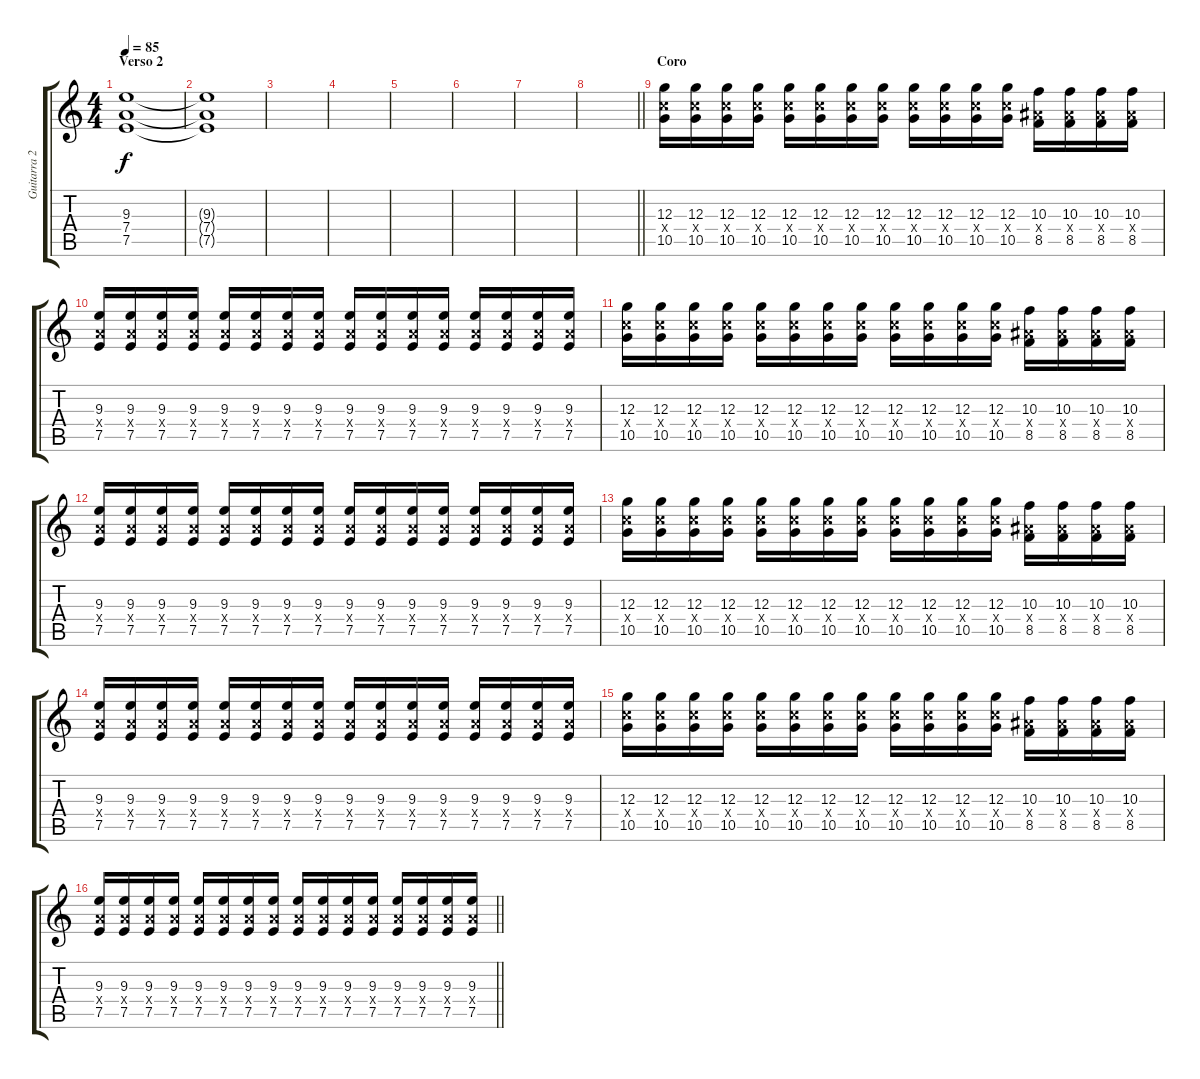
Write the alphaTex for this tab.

\track ("Guitarra 2" "Guitarra 2") {instrument distortionguitar}
\staff {score tabs}
\tuning (E4 B3 G3 D3 A2 E2) {hide}
\ts (4 4)
\section ("" "Verso 2")
\tempo 85
\clef g2
\ks c
(9.3{t} 7.4{t} 7.5{t}).1{dy f} |
(9.3{t} 7.4{t} 7.5{t}).1 |
|
|
|
|
|
\barLineRight lightlight
|
\section ("" "Coro")
(12.3 10.4{x} 10.5).16{volume 7 instrument distortionguitar} (12.3 10.4{x} 10.5).16 (12.3 10.4{x} 10.5).16 (12.3 10.4{x} 10.5).16 (12.3 10.4{x} 10.5).16 (12.3 10.4{x} 10.5).16 (12.3 10.4{x} 10.5).16 (12.3 10.4{x} 10.5).16 (12.3 10.4{x} 10.5).16 (12.3 10.4{x} 10.5).16 (12.3 10.4{x} 10.5).16 (12.3 10.4{x} 10.5).16 (10.3 8.4{x} 8.5).16 (10.3 8.4{x} 8.5).16 (10.3 8.4{x} 8.5).16 (10.3 8.4{x} 8.5).16 |
(9.3 7.4{x} 7.5).16 (9.3 7.4{x} 7.5).16 (9.3 7.4{x} 7.5).16 (9.3 7.4{x} 7.5).16 (9.3 7.4{x} 7.5).16 (9.3 7.4{x} 7.5).16 (9.3 7.4{x} 7.5).16 (9.3 7.4{x} 7.5).16 (9.3 7.4{x} 7.5).16 (9.3 7.4{x} 7.5).16 (9.3 7.4{x} 7.5).16 (9.3 7.4{x} 7.5).16 (9.3 7.4{x} 7.5).16 (9.3 7.4{x} 7.5).16 (9.3 7.4{x} 7.5).16 (9.3 7.4{x} 7.5).16 |
(12.3 10.4{x} 10.5).16 (12.3 10.4{x} 10.5).16 (12.3 10.4{x} 10.5).16 (12.3 10.4{x} 10.5).16 (12.3 10.4{x} 10.5).16 (12.3 10.4{x} 10.5).16 (12.3 10.4{x} 10.5).16 (12.3 10.4{x} 10.5).16 (12.3 10.4{x} 10.5).16 (12.3 10.4{x} 10.5).16 (12.3 10.4{x} 10.5).16 (12.3 10.4{x} 10.5).16 (10.3 8.4{x} 8.5).16 (10.3 8.4{x} 8.5).16 (10.3 8.4{x} 8.5).16 (10.3 8.4{x} 8.5).16 |
(9.3 7.4{x} 7.5).16 (9.3 7.4{x} 7.5).16 (9.3 7.4{x} 7.5).16 (9.3 7.4{x} 7.5).16 (9.3 7.4{x} 7.5).16 (9.3 7.4{x} 7.5).16 (9.3 7.4{x} 7.5).16 (9.3 7.4{x} 7.5).16 (9.3 7.4{x} 7.5).16 (9.3 7.4{x} 7.5).16 (9.3 7.4{x} 7.5).16 (9.3 7.4{x} 7.5).16 (9.3 7.4{x} 7.5).16 (9.3 7.4{x} 7.5).16 (9.3 7.4{x} 7.5).16 (9.3 7.4{x} 7.5).16 |
(12.3 10.4{x} 10.5).16{volume 7 instrument distortionguitar} (12.3 10.4{x} 10.5).16 (12.3 10.4{x} 10.5).16 (12.3 10.4{x} 10.5).16 (12.3 10.4{x} 10.5).16 (12.3 10.4{x} 10.5).16 (12.3 10.4{x} 10.5).16 (12.3 10.4{x} 10.5).16 (12.3 10.4{x} 10.5).16 (12.3 10.4{x} 10.5).16 (12.3 10.4{x} 10.5).16 (12.3 10.4{x} 10.5).16 (10.3 8.4{x} 8.5).16 (10.3 8.4{x} 8.5).16 (10.3 8.4{x} 8.5).16 (10.3 8.4{x} 8.5).16 |
(9.3 7.4{x} 7.5).16 (9.3 7.4{x} 7.5).16 (9.3 7.4{x} 7.5).16 (9.3 7.4{x} 7.5).16 (9.3 7.4{x} 7.5).16 (9.3 7.4{x} 7.5).16 (9.3 7.4{x} 7.5).16 (9.3 7.4{x} 7.5).16 (9.3 7.4{x} 7.5).16 (9.3 7.4{x} 7.5).16 (9.3 7.4{x} 7.5).16 (9.3 7.4{x} 7.5).16 (9.3 7.4{x} 7.5).16 (9.3 7.4{x} 7.5).16 (9.3 7.4{x} 7.5).16 (9.3 7.4{x} 7.5).16 |
(12.3 10.4{x} 10.5).16 (12.3 10.4{x} 10.5).16 (12.3 10.4{x} 10.5).16 (12.3 10.4{x} 10.5).16 (12.3 10.4{x} 10.5).16 (12.3 10.4{x} 10.5).16 (12.3 10.4{x} 10.5).16 (12.3 10.4{x} 10.5).16 (12.3 10.4{x} 10.5).16 (12.3 10.4{x} 10.5).16 (12.3 10.4{x} 10.5).16 (12.3 10.4{x} 10.5).16 (10.3 8.4{x} 8.5).16 (10.3 8.4{x} 8.5).16 (10.3 8.4{x} 8.5).16 (10.3 8.4{x} 8.5).16 |
\barLineRight lightlight
(9.3 7.4{x} 7.5).16 (9.3 7.4{x} 7.5).16 (9.3 7.4{x} 7.5).16 (9.3 7.4{x} 7.5).16 (9.3 7.4{x} 7.5).16 (9.3 7.4{x} 7.5).16 (9.3 7.4{x} 7.5).16 (9.3 7.4{x} 7.5).16 (9.3 7.4{x} 7.5).16 (9.3 7.4{x} 7.5).16 (9.3 7.4{x} 7.5).16 (9.3 7.4{x} 7.5).16 (9.3 7.4{x} 7.5).16 (9.3 7.4{x} 7.5).16 (9.3 7.4{x} 7.5).16 (9.3 7.4{x} 7.5).16
